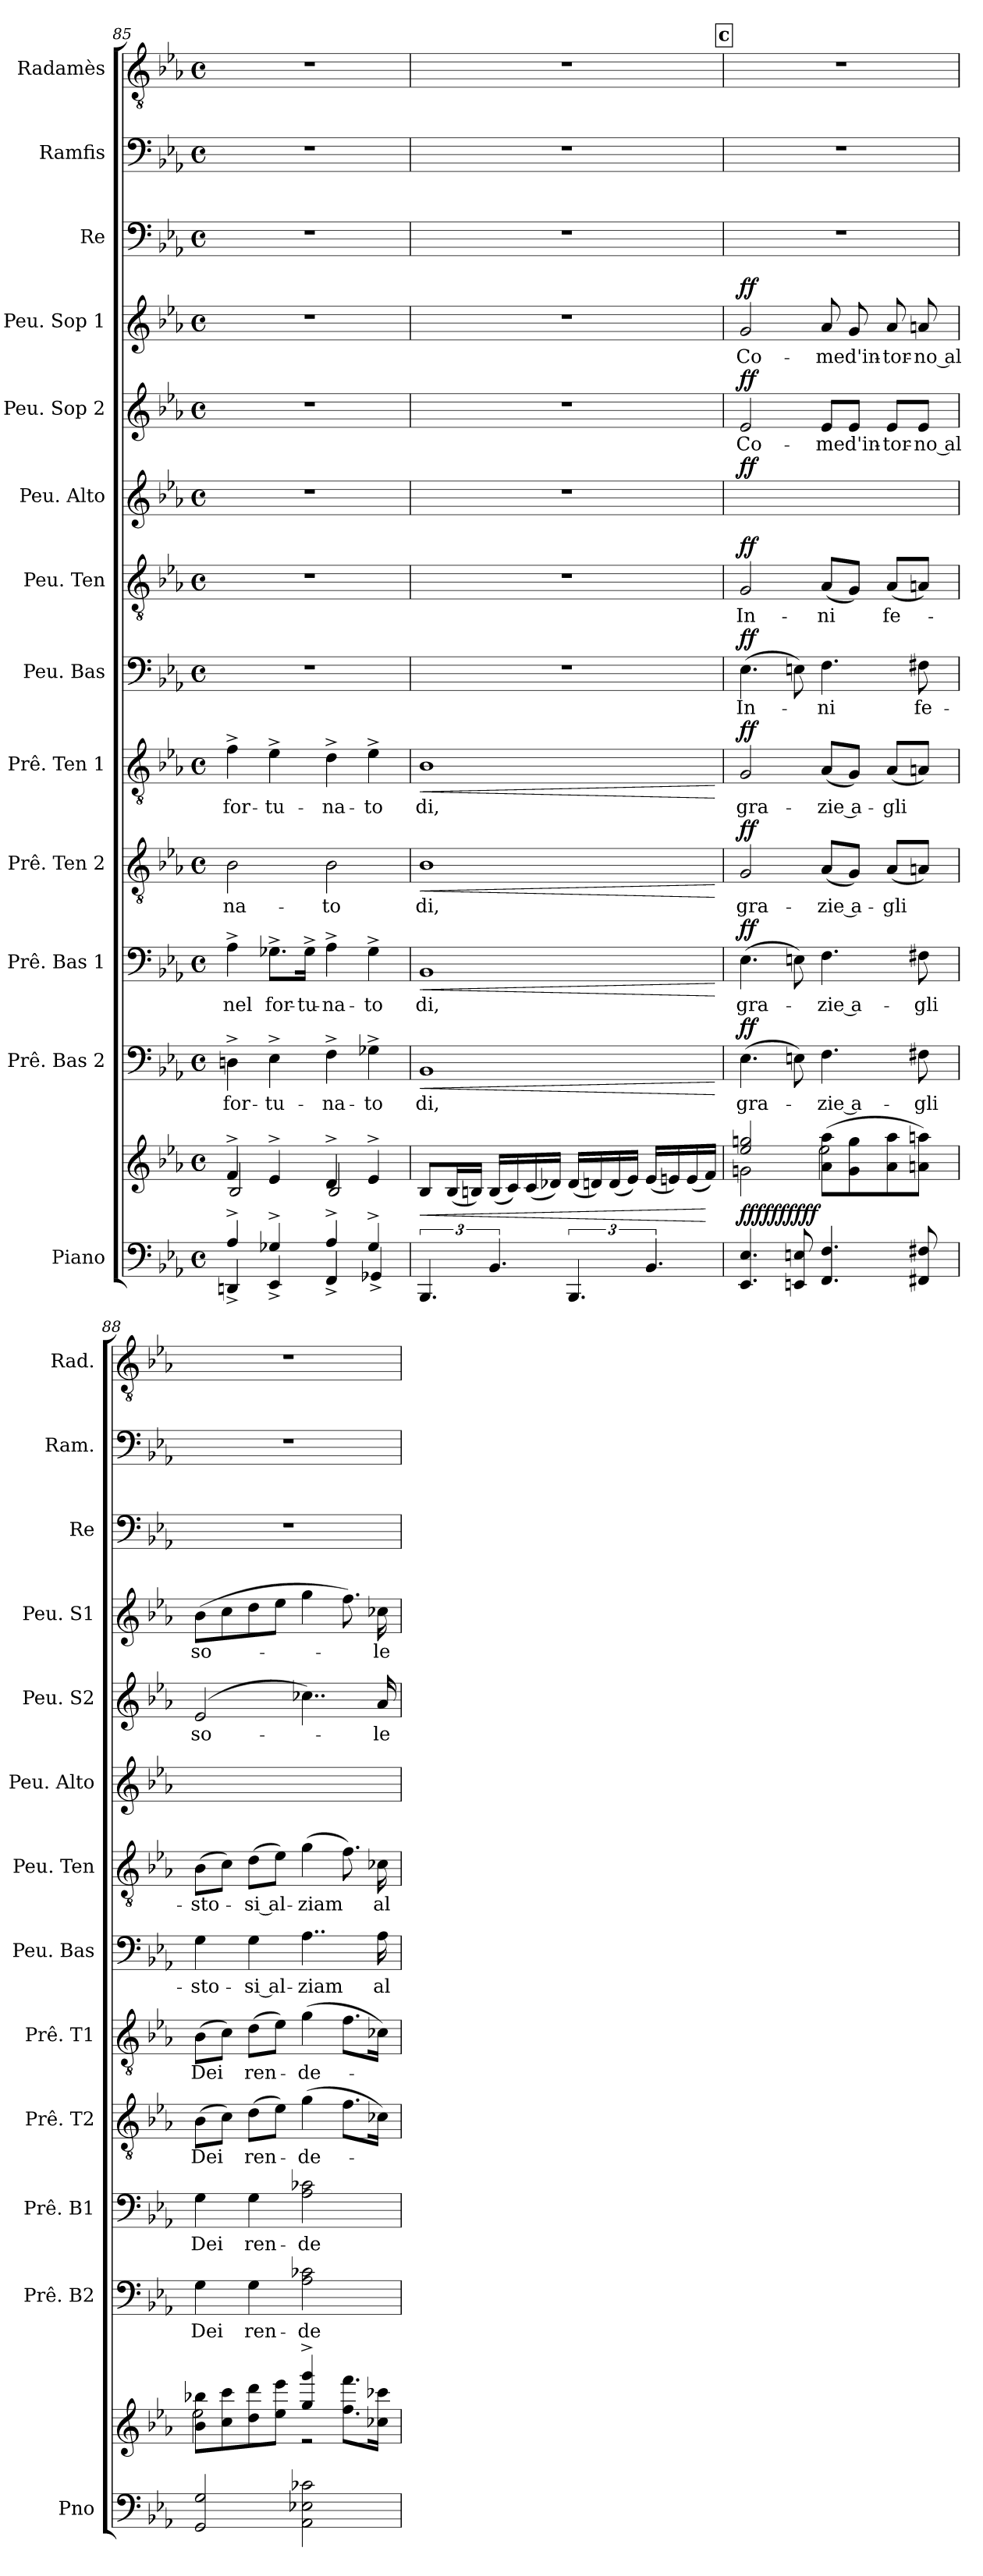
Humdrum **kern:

**kern	**kern	**dynam	**kern	**text	**dynam	**kern	**text	**dynam	**kern	**text	**dynam	**kern	**text	**dynam	**kern	**text	**dynam	**kern	**text	**dynam	**kern	**dynam	**kern	**text	**dynam	**kern	**text	**dynam	**kern	**kern	**kern
*part13	*part13	*part13	*part12	*part12	*part12	*part11	*part11	*part11	*part10	*part10	*part10	*part9	*part9	*part9	*part8	*part8	*part8	*part7	*part7	*part7	*part6	*part6	*part5	*part5	*part5	*part4	*part4	*part4	*part3	*part2	*part1
*staff14	*staff13	*staff13/14	*staff12	*staff12	*staff12	*staff11	*staff11	*staff11	*staff10	*staff10	*staff10	*staff9	*staff9	*staff9	*staff8	*staff8	*staff8	*staff7	*staff7	*staff7	*staff6	*staff6	*staff5	*staff5	*staff5	*staff4	*staff4	*staff4	*staff3	*staff2	*staff1
*I"Piano	*	*	*I"Prê. Bas 2	*	*	*I"Prê. Bas 1	*	*	*I"Prê. Ten 2	*	*	*I"Prê. Ten 1	*	*	*I"Peu. Bas	*	*	*I"Peu. Ten	*	*	*I"Peu. Alto	*	*I"Peu. Sop 2	*	*	*I"Peu. Sop 1	*	*	*I"Re	*I"Ramfis	*I"Radamès
*I'Pno	*	*	*I'Prê. B2	*	*	*I'Prê. B1	*	*	*I'Prê. T2	*	*	*I'Prê. T1	*	*	*I'Peu. Bas	*	*	*I'Peu. Ten	*	*	*I'Peu. Alto	*	*I'Peu. S2	*	*	*I'Peu. S1	*	*	*I'Re	*I'Ram.	*I'Rad.
*clefF4	*clefG2	*	*clefF4	*	*	*clefF4	*	*	*clefGv2	*	*	*clefGv2	*	*	*clefF4	*	*	*clefGv2	*	*	*clefG2	*	*clefG2	*	*	*clefG2	*	*	*clefF4	*clefF4	*clefGv2
*k[b-e-a-]	*k[b-e-a-]	*	*k[b-e-a-]	*	*	*k[b-e-a-]	*	*	*k[b-e-a-]	*	*	*k[b-e-a-]	*	*	*k[b-e-a-]	*	*	*k[b-e-a-]	*	*	*k[b-e-a-]	*	*k[b-e-a-]	*	*	*k[b-e-a-]	*	*	*k[b-e-a-]	*k[b-e-a-]	*k[b-e-a-]
*M4/4	*M4/4	*	*M4/4	*	*	*M4/4	*	*	*M4/4	*	*	*M4/4	*	*	*M4/4	*	*	*M4/4	*	*	*M4/4	*	*M4/4	*	*	*M4/4	*	*	*M4/4	*M4/4	*M4/4
*met(c)	*met(c)	*	*met(c)	*	*	*met(c)	*	*	*met(c)	*	*	*met(c)	*	*	*met(c)	*	*	*met(c)	*	*	*met(c)	*	*met(c)	*	*	*met(c)	*	*	*met(c)	*met(c)	*met(c)
=85	=85	=85	=85	=85	=85	=85	=85	=85	=85	=85	=85	=85	=85	=85	=85	=85	=85	=85	=85	=85	=85	=85	=85	=85	=85	=85	=85	=85	=85	=85	=85
*^	*^	*	*	*	*	*	*	*	*	*	*	*	*	*	*	*	*	*	*	*	*	*	*	*	*	*	*	*	*	*	*
!	!	!	!	!	!	!LO:LY:b:color=#0055FF	!	!	!LO:LY:b:color=#0055FF	!	!	!LO:LY:b:color=#0055FF	!	!	!LO:LY:b:color=#0055FF	!	!	!	!	!	!	!	!	!	!	!	!	!	!	!	!	!	!
4A-^/	4DDn^/	4f^/	2B-/	.	4Dn^\	for-	.	4A-^\	nel	.	2B-\	-na-	.	4f^\	for-	.	1r	.	.	1r	.	.	1r	.	1r	.	.	1r	.	.	1r	1r	1r
!	!	!	!	!	!	!LO:LY:b:color=#0055FF	!	!	!LO:LY:b:color=#0055FF	!	!	!	!	!	!LO:LY:b:color=#0055FF	!	!	!	!	!	!	!	!	!	!	!	!	!	!	!	!	!	!
4G-X^/	4EE-^/	4e-^/	.	.	4E-^\	-tu-	.	8.G-X^\L	for-	.	.	.	.	4e-^\	-tu-	.	.	.	.	.	.	.	.	.	.	.	.	.	.	.	.	.	.
!	!	!	!	!	!	!	!	!	!LO:LY:b:color=#0055FF	!	!	!	!	!	!	!	!	!	!	!	!	!	!	!	!	!	!	!	!	!	!	!	!
.	.	.	.	.	.	.	.	16G-^\Jk	-tu-	.	.	.	.	.	.	.	.	.	.	.	.	.	.	.	.	.	.	.	.	.	.	.	.
!	!	!	!	!	!	!LO:LY:b:color=#0055FF	!	!	!LO:LY:b:color=#0055FF	!	!	!LO:LY:b:color=#0055FF	!	!	!LO:LY:b:color=#0055FF	!	!	!	!	!	!	!	!	!	!	!	!	!	!	!	!	!	!
4A-^/	4FF^/	4d^/	2B-/	.	4F^\	-na-	.	4A-^\	-na-	.	2B-\	-to	.	4d^\	-na-	.	.	.	.	.	.	.	.	.	.	.	.	.	.	.	.	.	.
!	!	!	!	!	!	!LO:LY:b:color=#0055FF	!	!	!LO:LY:b:color=#0055FF	!	!	!	!	!	!LO:LY:b:color=#0055FF	!	!	!	!	!	!	!	!	!	!	!	!	!	!	!	!	!	!
4G-^/	4GG-X^/	4e-^/	.	.	4G-X^\	-to	.	4G-^\	-to	.	.	.	.	4e-^\	-to	.	.	.	.	.	.	.	.	.	.	.	.	.	.	.	.	.	.
*	*	*v	*v	*	*	*	*	*	*	*	*	*	*	*	*	*	*	*	*	*	*	*	*	*	*	*	*	*	*	*	*	*	*
=86	=86	=86	=86	=86	=86	=86	=86	=86	=86	=86	=86	=86	=86	=86	=86	=86	=86	=86	=86	=86	=86	=86	=86	=86	=86	=86	=86	=86	=86	=86	=86	=86
!	!	!	!LO:HP:b	!	!LO:LY:b:color=#0055FF	!LO:HP:b	!	!LO:LY:b:color=#0055FF	!LO:HP:b	!	!LO:LY:b:color=#0055FF	!LO:HP:b	!	!LO:LY:b:color=#0055FF	!LO:HP:b	!	!	!	!	!	!	!	!	!	!	!	!	!	!	!	!	!
*v	*v	*	*	*	*	*	*	*	*	*	*	*	*	*	*	*	*	*	*	*	*	*	*	*	*	*	*	*	*	*	*	*
6.BBB-/	8B-/L	<	1BB-	di,	<	1BB-	di,	<	1B-	di,	<	1B-	di,	<	1r	.	.	1r	.	.	1r	.	1r	.	.	1r	.	.	1r	1r	1r
.	(<16B-/L	.	.	.	.	.	.	.	.	.	.	.	.	.	.	.	.	.	.	.	.	.	.	.	.	.	.	.	.	.	.
.	16Bn/JJ)	.	.	.	.	.	.	.	.	.	.	.	.	.	.	.	.	.	.	.	.	.	.	.	.	.	.	.	.	.	.
6.BB-/	(<16B/LL	.	.	.	.	.	.	.	.	.	.	.	.	.	.	.	.	.	.	.	.	.	.	.	.	.	.	.	.	.	.
.	16c/)	.	.	.	.	.	.	.	.	.	.	.	.	.	.	.	.	.	.	.	.	.	.	.	.	.	.	.	.	.	.
.	(<16c/	.	.	.	.	.	.	.	.	.	.	.	.	.	.	.	.	.	.	.	.	.	.	.	.	.	.	.	.	.	.
.	16d-X/JJ)	.	.	.	.	.	.	.	.	.	.	.	.	.	.	.	.	.	.	.	.	.	.	.	.	.	.	.	.	.	.
6.BBB-/	(<16d-/LL	.	.	.	.	.	.	.	.	.	.	.	.	.	.	.	.	.	.	.	.	.	.	.	.	.	.	.	.	.	.
.	16dn/)	.	.	.	.	.	.	.	.	.	.	.	.	.	.	.	.	.	.	.	.	.	.	.	.	.	.	.	.	.	.
.	(<16d/	.	.	.	.	.	.	.	.	.	.	.	.	.	.	.	.	.	.	.	.	.	.	.	.	.	.	.	.	.	.
.	16e-/JJ)	.	.	.	.	.	.	.	.	.	.	.	.	.	.	.	.	.	.	.	.	.	.	.	.	.	.	.	.	.	.
6.BB-/	(<16e-/LL	.	.	.	.	.	.	.	.	.	.	.	.	.	.	.	.	.	.	.	.	.	.	.	.	.	.	.	.	.	.
.	16en/)	.	.	.	.	.	.	.	.	.	.	.	.	.	.	.	.	.	.	.	.	.	.	.	.	.	.	.	.	.	.
.	(<16e/	.	.	.	.	.	.	.	.	.	.	.	.	.	.	.	.	.	.	.	.	.	.	.	.	.	.	.	.	.	.
.	16f/JJ)	[	.	.	.	.	.	.	.	.	.	.	.	.	.	.	.	.	.	.	.	.	.	.	.	.	.	.	.	.	.
.	.	.	.	.	[	.	.	[	.	.	[	.	.	[	.	.	.	.	.	.	.	.	.	.	.	.	.	.	.	.	.
!!LO:PB:g=z
!!LO:REH:place=s1:a:fs=18:t=c
=87	=87	=87	=87	=87	=87	=87	=87	=87	=87	=87	=87	=87	=87	=87	=87	=87	=87	=87	=87	=87	=87	=87	=87	=87	=87	=87	=87	=87	=87	=87	=87
*	*^	*	*	*	*	*	*	*	*	*	*	*	*	*	*	*	*	*	*	*	*	*	*	*	*	*	*	*	*	*	*
!	!	!	!LO:DY:a=2	!	!LO:LY:b:color=#0055FF	!	!	!LO:LY:b:color=#0055FF	!	!	!LO:LY:b:color=#0055FF	!	!	!LO:LY:b:color=#0055FF	!	!	!LO:LY:b:color=#0055FF	!	!	!LO:LY:b:color=#AA0000	!	!	!	!	!LO:LY:b:color=#0055FF	!	!	!LO:LY:b:color=#0055FF	!	!	!	!
!	!	!	!LO:DY:n=1:a=2	!	!	!	!	!	!	!	!	!	!	!	!	!	!	!	!	!	!	!	!	!	!	!	!	!	!	!	!	!
!	!	!	!LO:DY:n=2:a	!	!	!	!	!	!	!	!	!	!	!	!	!	!	!	!	!	!	!	!	!	!	!	!	!	!	!	!	!
!	!	!	!LO:DY:n=3:a	!	!	!	!	!	!	!	!	!	!	!	!	!	!	!	!	!	!	!	!	!	!	!	!	!	!	!	!	!
!	!	!	!LO:DY:n=4:a	!	!	!LO:DY:a	!	!	!LO:DY:a	!	!	!LO:DY:a	!	!	!LO:DY:a	!	!	!LO:DY:a	!	!	!LO:DY:a	!	!LO:DY:a	!	!	!LO:DY:a	!	!	!LO:DY:a	!	!	!
4.EE-/ 4.E-/	2ee-/ 2ggn/	2gn\	ff ff ff ff ff	(>4.E-\	gra-	ff	(>4.E-\	gra-	ff	2G/	gra-	ff	2G/	gra-	ff	(>4.E-\	In-	ff	2G/	In-	ff	1ryy	ff	2e-/	Co-	ff	2g/	Co-	ff	1r	1r	1r
8EEn/ 8En/	.	.	.	8En\)	.	.	8En\)	.	.	.	.	.	.	.	.	8En\)	.	.	.	.	.	.	.	.	.	.	.	.	.	.	.	.
!	!	!	!	!	!LO:LY:b:color=#0055FF	!	!	!LO:LY:b:color=#0055FF	!	!	!LO:LY:b:color=#0055FF	!	!	!LO:LY:b:color=#0055FF	!	!	!LO:LY:b:color=#0055FF	!	!	!LO:LY:b:color=#AA0000	!	!	!	!	!LO:LY:b:color=#0055FF	!	!	!LO:LY:b:color=#0055FF	!	!	!	!
4.FF/ 4.F/	(<8a-\ 8aa-\L	2ee-\	.	4.F\	zie a-	.	4.F\	zie a-	.	(<8A-/L	zie a-	.	(<8A-/L	zie a-	.	4.F\	-ni	.	(<8A-/L	-ni	.	.	.	8e-/L	-me	.	8a-/	-me	.	.	.	.
!	!	!	!	!	!	!	!	!	!	!	!	!	!	!	!	!	!	!	!	!	!	!	!	!	!LO:LY:b:color=#0055FF	!	!	!LO:LY:b:color=#0055FF	!	!	!	!
.	8g\ 8gg\	.	.	.	.	.	.	.	.	8G/J)	.	.	8G/J)	.	.	.	.	.	8G/J)	.	.	.	.	8e-/J	d'in-	.	8g/	d'in-	.	.	.	.
!	!	!	!	!	!	!	!	!	!	!	!LO:LY:b:color=#0055FF	!	!	!LO:LY:b:color=#0055FF	!	!	!	!	!	!LO:LY:b:color=#AA0000	!	!	!	!	!LO:LY:b:color=#0055FF	!	!	!LO:LY:b:color=#0055FF	!	!	!	!
.	8a-\ 8aa-\	.	.	.	.	.	.	.	.	(<8A-/L	-gli	.	(<8A-/L	-gli	.	.	.	.	(<8A-/L	fe-	.	.	.	8e-/L	-tor-	.	8a-/	-tor-	.	.	.	.
!	!	!	!	!	!LO:LY:b:color=#0055FF	!	!	!LO:LY:b:color=#0055FF	!	!	!	!	!	!	!	!	!LO:LY:b:color=#0055FF	!	!	!	!	!	!	!	!LO:LY:b:color=#0055FF	!	!	!LO:LY:b:color=#0055FF	!	!	!	!
8FF#X/ 8F#X/	8an\ 8aan\J)	.	.	8F#X\	-gli	.	8F#X\	-gli	.	8An/J)	.	.	8An/J)	.	.	8F#X\	fe-	.	8An/J)	.	.	.	.	8e-/J	no al	.	8an/	no al	.	.	.	.
=88	=88	=88	=88	=88	=88	=88	=88	=88	=88	=88	=88	=88	=88	=88	=88	=88	=88	=88	=88	=88	=88	=88	=88	=88	=88	=88	=88	=88	=88	=88	=88	=88
!	!	!	!	!	!LO:LY:b:color=#0055FF	!	!	!LO:LY:b:color=#0055FF	!	!	!LO:LY:b:color=#0055FF	!	!	!LO:LY:b:color=#0055FF	!	!	!LO:LY:b:color=#0055FF	!	!	!LO:LY:b:color=#AA0000	!	!	!	!	!LO:LY:b:color=#0055FF	!	!	!LO:LY:b:color=#0055FF	!	!	!	!
2GG/ 2G/	8b-\ 8bb-X\L	2ee-\	.	4G\	Dei	.	4G\	Dei	.	(>8B-\L	Dei	.	(>8B-\L	Dei	.	4G\	-sto-	.	(>8B-\L	-sto-	.	1ryy	.	(>2e-/	so-	.	(>8b-\L	so-	.	1r	1r	1r
.	8cc\ 8ccc\	.	.	.	.	.	.	.	.	8c\J)	.	.	8c\J)	.	.	.	.	.	8c\J)	.	.	.	.	.	.	.	8cc\	.	.	.	.	.
!	!	!	!	!	!LO:LY:b:color=#0055FF	!	!	!LO:LY:b:color=#0055FF	!	!	!LO:LY:b:color=#0055FF	!	!	!LO:LY:b:color=#0055FF	!	!	!LO:LY:b:color=#0055FF	!	!	!LO:LY:b:color=#AA0000	!	!	!	!	!	!	!	!	!	!	!	!
.	8dd\ 8ddd\	.	.	4G\	ren-	.	4G\	ren-	.	(>8d\L	ren-	.	(>8d\L	ren-	.	4G\	si al-	.	(>8d\L	si al-	.	.	.	.	.	.	8dd\	.	.	.	.	.
.	8ee-\ 8eee-\J	.	.	.	.	.	.	.	.	8e-\J)	.	.	8e-\J)	.	.	.	.	.	8e-\J)	.	.	.	.	.	.	.	8ee-\J	.	.	.	.	.
!	!	!	!	!	!LO:LY:b:color=#0055FF	!	!	!LO:LY:b:color=#0055FF	!	!	!LO:LY:b:color=#0055FF	!	!	!LO:LY:b:color=#0055FF	!	!	!LO:LY:b:color=#0055FF	!	!	!LO:LY:b:color=#AA0000	!	!	!	!	!	!	!	!	!	!	!	!
2AA-\ 2E-X\ 2c-X\	4gg/^ 4ggg/^	2r	.	2A-\ 2c-X\	-de-	.	2A-\ 2c-X\	-de-	.	(>4g\	-de-	.	(>4g\	-de-	.	4..A-\	-ziam	.	(>4g\	-ziam	.	.	.	4..cc-X\)	.	.	4gg\	.	.	.	.	.
.	8.ff\ 8.fff\L	.	.	.	.	.	.	.	.	8.f\L	.	.	8.f\L	.	.	.	.	.	8.f\)	.	.	.	.	.	.	.	8.ff\)	.	.	.	.	.
!	!	!	!	!	!	!	!	!	!	!	!	!	!	!	!	!	!LO:LY:b:color=#0055FF	!	!	!LO:LY:b:color=#AA0000	!	!	!	!	!LO:LY:b:color=#0055FF	!	!	!LO:LY:b:color=#0055FF	!	!	!	!
.	16cc-X\ 16ccc-X\Jk	.	.	.	.	.	.	.	.	16c-X\Jk)	.	.	16c-X\Jk)	.	.	16A-\	al	.	16c-X\	al	.	.	.	16a-/	-le	.	16cc-X\	-le	.	.	.	.
*	*v	*v	*	*	*	*	*	*	*	*	*	*	*	*	*	*	*	*	*	*	*	*	*	*	*	*	*	*	*	*	*	*
=	=	=	=	=	=	=	=	=	=	=	=	=	=	=	=	=	=	=	=	=	=	=	=	=	=	=	=	=	=	=	=
*-	*-	*-	*-	*-	*-	*-	*-	*-	*-	*-	*-	*-	*-	*-	*-	*-	*-	*-	*-	*-	*-	*-	*-	*-	*-	*-	*-	*-	*-	*-	*-
